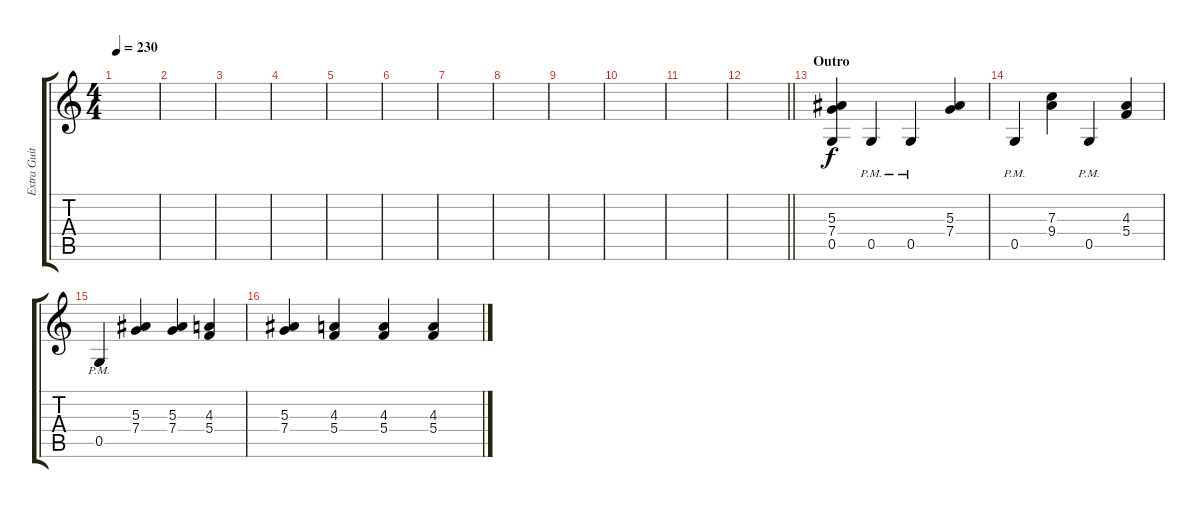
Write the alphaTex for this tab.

\track ("Extra Guitar" "Extra Guit") {instrument distortionguitar}
\staff {score tabs}
\tuning (D4 A3 F3 C3 G2 D2) {hide}
\ts (4 4)
\tempo 230
\clef g2
\ks c
|
|
|
|
|
|
|
|
|
|
|
\barLineRight lightlight
|
\section ("" "Outro")
(5.3 7.4 0.5).4{volume 10 balance 8} 0.5{pm}.4 0.5{pm}.4 (5.3 7.4).4 |
0.5{pm}.4 (7.3 9.4).4 0.5{pm}.4 (4.3 5.4).4 |
0.5{pm}.4 (5.3 7.4).4 (5.3 7.4).4 (4.3 5.4).4 |
(5.3 7.4).4 (4.3 5.4).4 (4.3 5.4).4 (4.3 5.4).4
